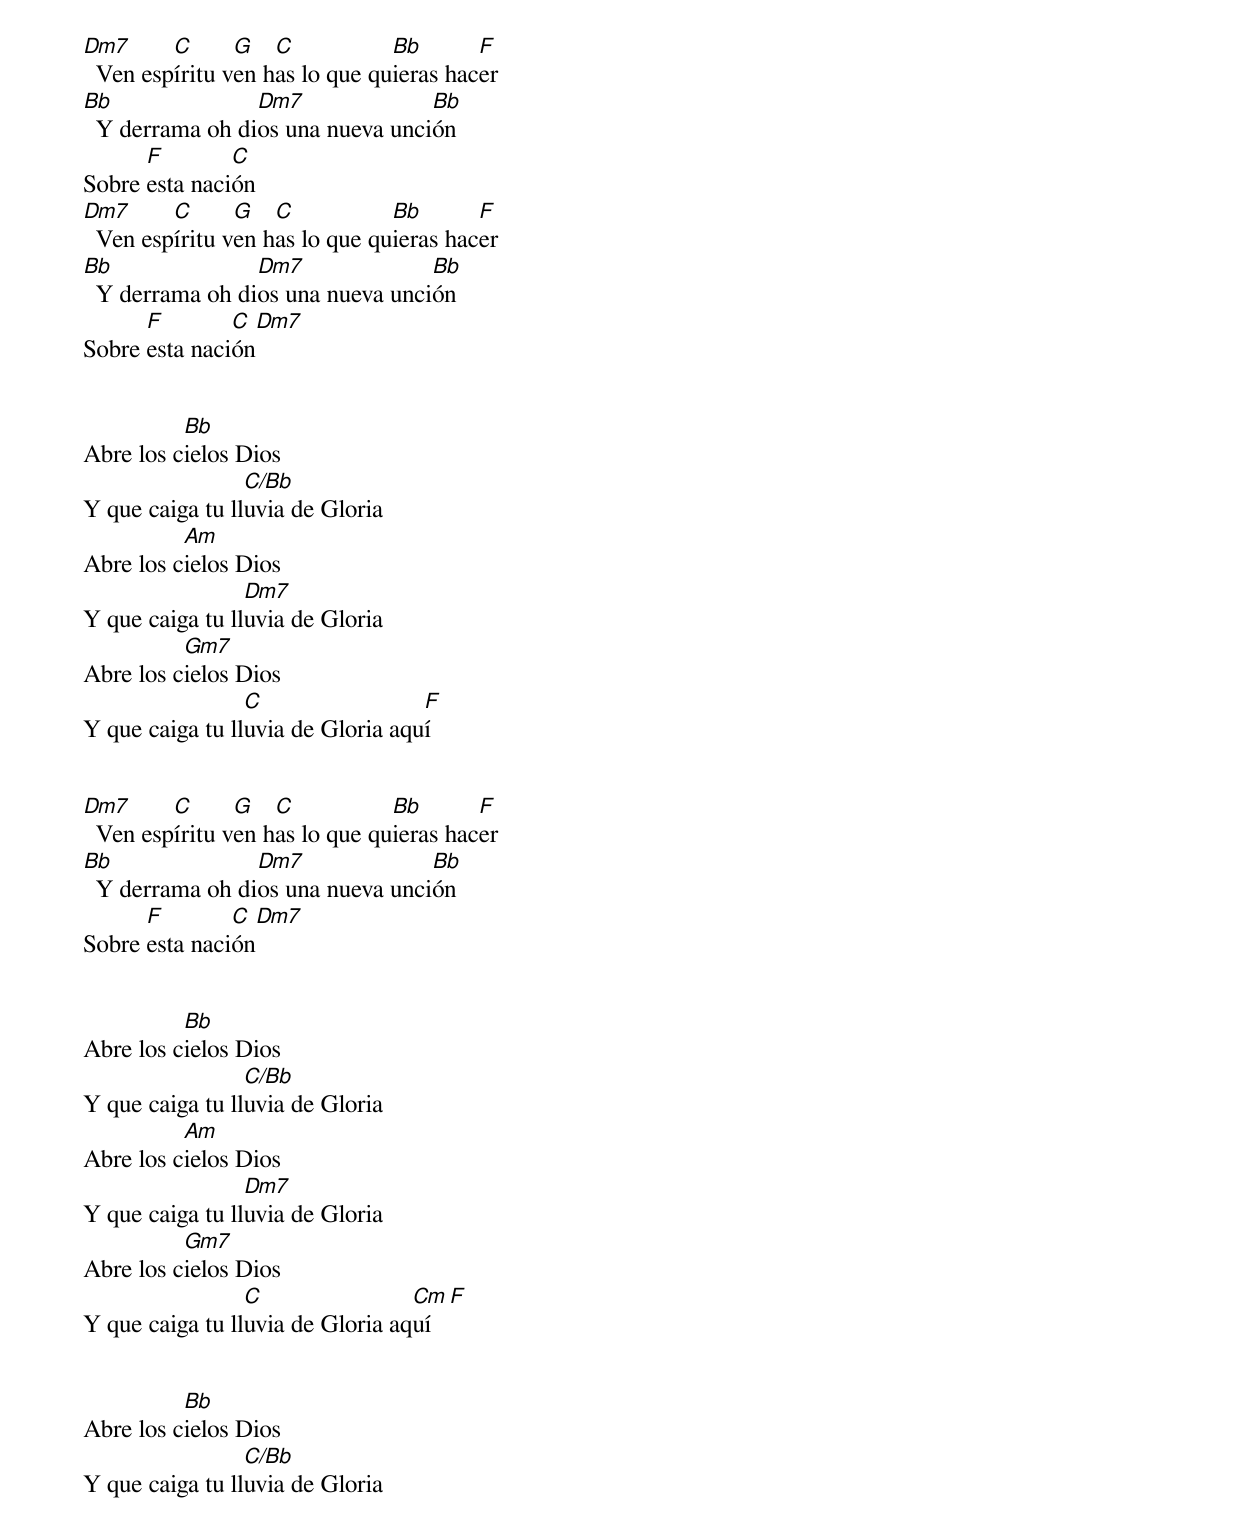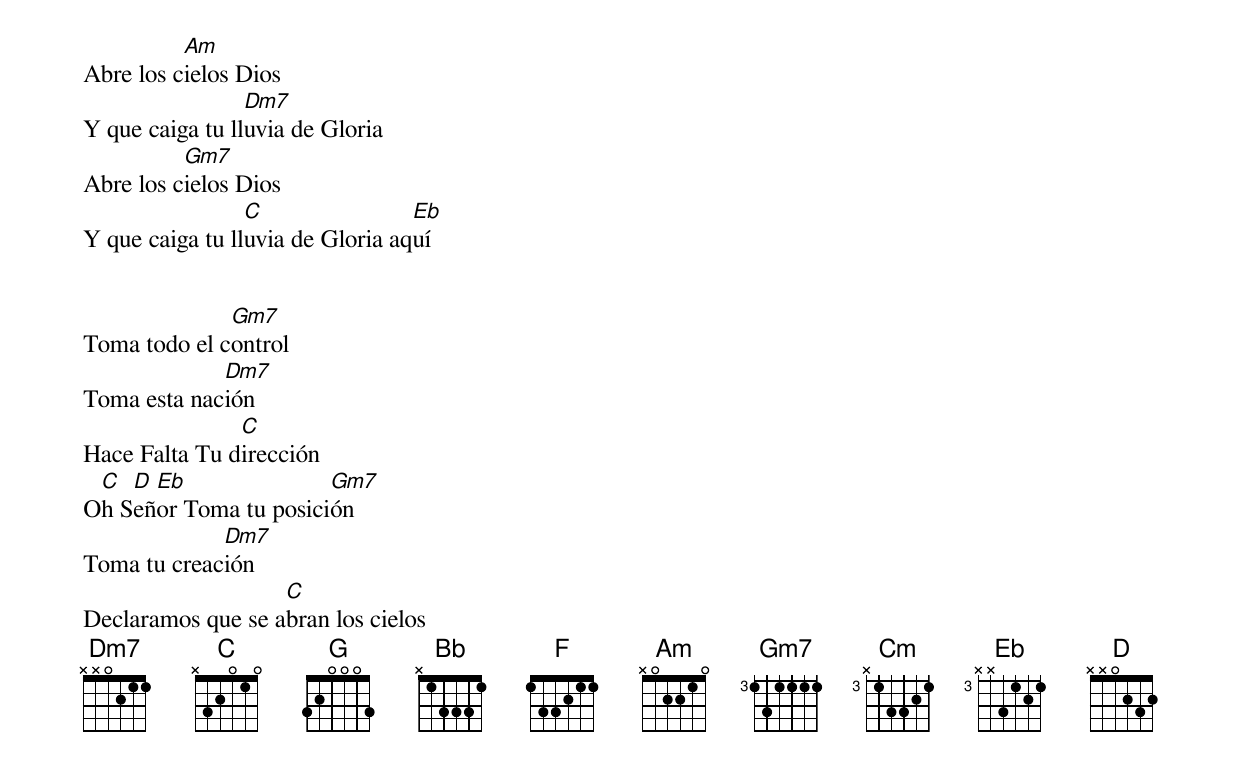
Dm7      C      G   C           Bb       F
  Ven espíritu ven has lo que quieras hacer
Bb               Dm7              Bb
  Y derrama oh dios una nueva unción
      F        C
Sobre esta nación
Dm7      C      G   C           Bb       F
  Ven espíritu ven has lo que quieras hacer
Bb               Dm7              Bb
  Y derrama oh dios una nueva unción
      F        C  Dm7
Sobre esta nación


          Bb
Abre los cielos Dios
                 C/Bb
Y que caiga tu lluvia de Gloria
          Am
Abre los cielos Dios
                 Dm7
Y que caiga tu lluvia de Gloria
          Gm7
Abre los cielos Dios
                 C                 F
Y que caiga tu lluvia de Gloria aquí


Dm7      C      G   C           Bb       F
  Ven espíritu ven has lo que quieras hacer
Bb               Dm7              Bb
  Y derrama oh dios una nueva unción
      F        C Dm7
Sobre esta nación


          Bb
Abre los cielos Dios
                 C/Bb
Y que caiga tu lluvia de Gloria
          Am
Abre los cielos Dios
                 Dm7
Y que caiga tu lluvia de Gloria
          Gm7
Abre los cielos Dios
                 C                Cm F
Y que caiga tu lluvia de Gloria aquí


          Bb
Abre los cielos Dios
                 C/Bb
Y que caiga tu lluvia de Gloria
          Am
Abre los cielos Dios
                 Dm7
Y que caiga tu lluvia de Gloria
          Gm7
Abre los cielos Dios
                 C                Eb
Y que caiga tu lluvia de Gloria aquí


              Gm7
Toma todo el control
             Dm7
Toma esta nación
               C
Hace Falta Tu dirección
 C  D Eb               Gm7
Oh Señor Toma tu posición
             Dm7
Toma tu creación
                   C
Declaramos que se abran los cielos
